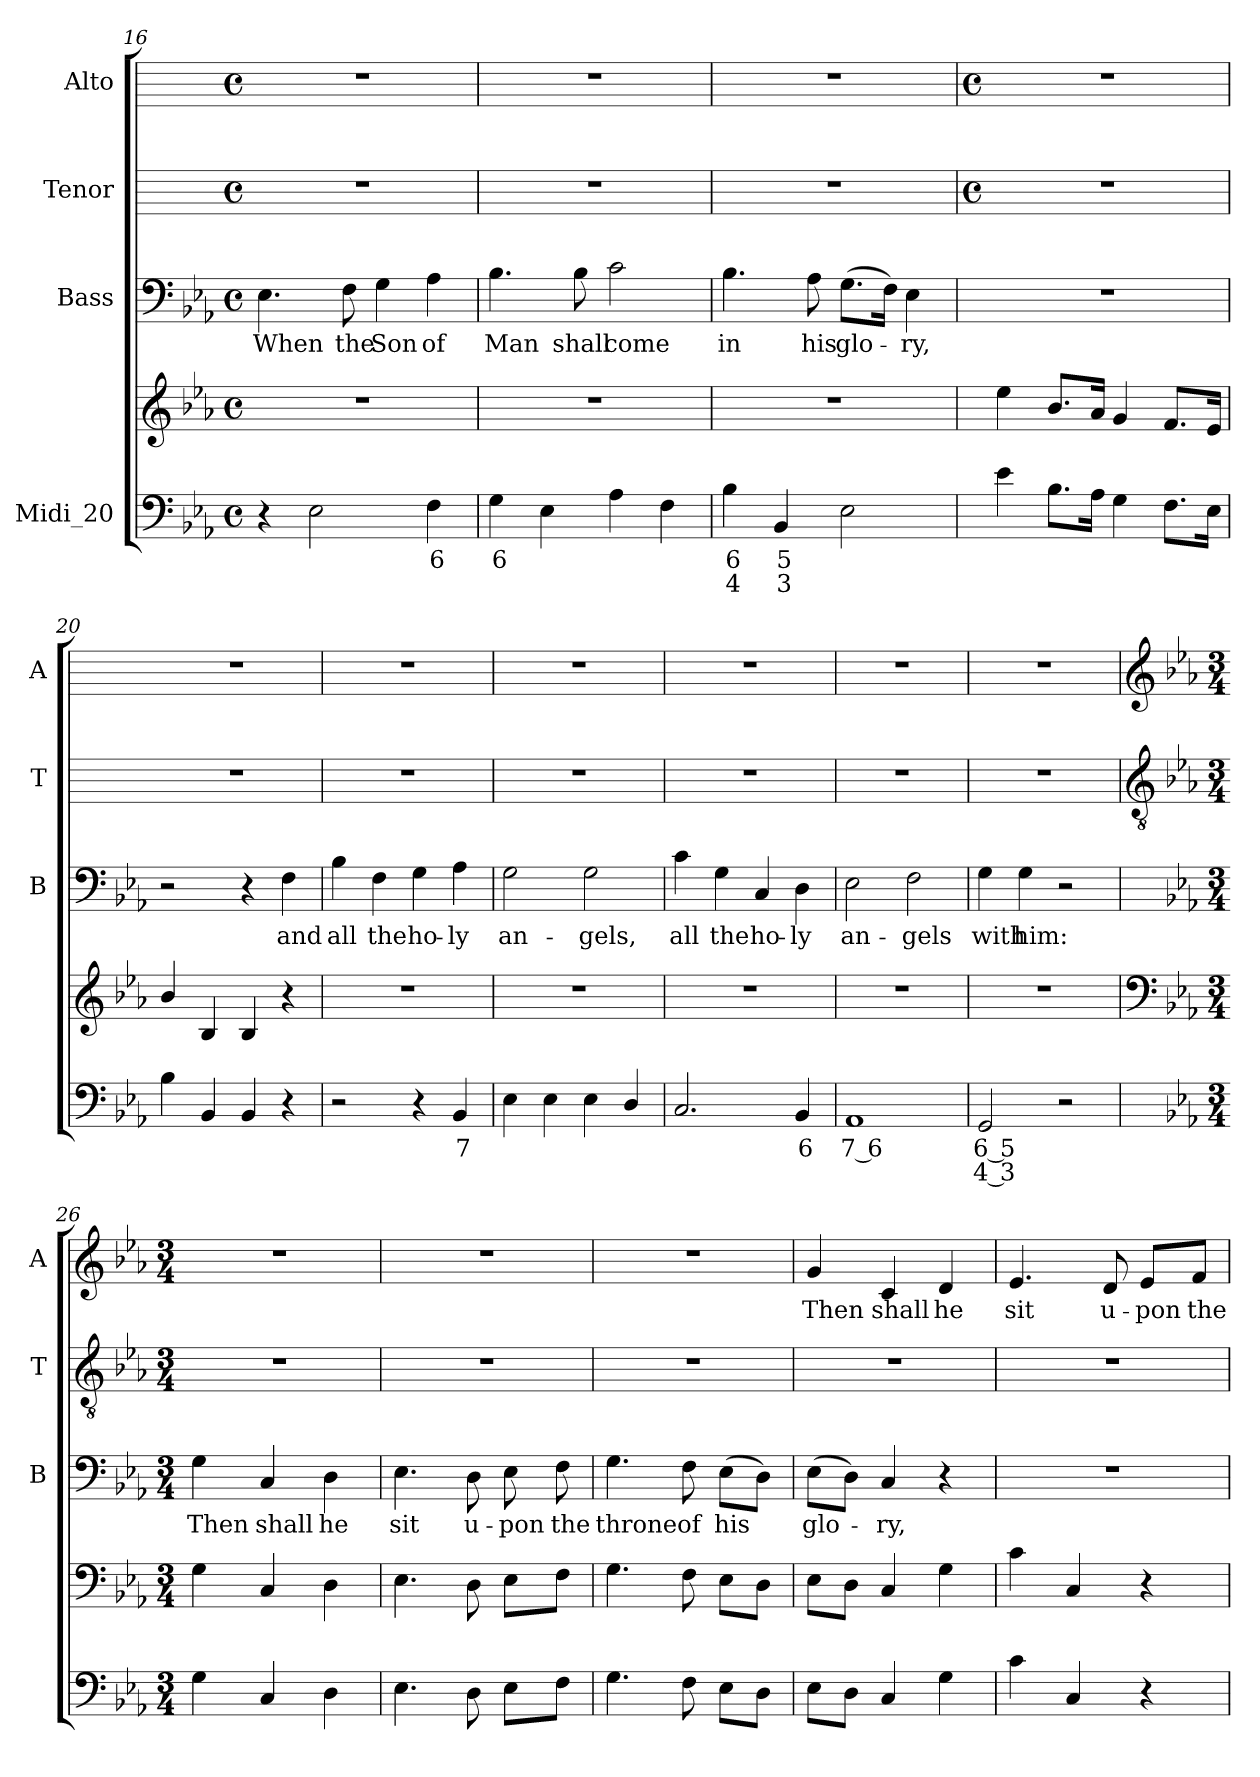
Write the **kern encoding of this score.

**kern	**text	**text	**kern	**kern	**text	**kern	**kern	**text
*part4	*part4	*part4	*part4	*part3	*part3	*part2	*part1	*part1
*staff5	*staff5	*staff5	*staff4	*staff3	*staff3	*staff2	*staff1	*staff1
*I"Midi_20	*	*	*	*I"Bass	*	*I"Tenor	*I"Alto	*
*	*	*	*	*I'B	*	*I'T	*I'A	*
*clefF4	*	*	*clefG2	*clefF4	*	*	*	*
*k[b-e-a-]	*	*	*k[b-e-a-]	*k[b-e-a-]	*	*	*	*
*E-:	*	*	*E-:	*E-:	*	*	*	*
*M4/4	*	*	*M4/4	*M4/4	*	*M4/4	*M4/4	*
*met(c)	*	*	*met(c)	*met(c)	*	*met(c)	*met(c)	*
=16	=16	=16	=16	=16	=16	=16	=16	=16
!	!	!	!	!	!LO:LY:b	!	!	!
4r	.	.	1r	4.E-	When	1r	1r	.
2E-	.	.	.	.	.	.	.	.
!	!	!	!	!	!LO:LY:b	!	!	!
.	.	.	.	8F	the	.	.	.
!	!	!	!	!	!LO:LY:b	!	!	!
.	.	.	.	4G	Son	.	.	.
!	!LO:LY:b	!	!	!	!LO:LY:b	!	!	!
4F	6	.	.	4A-	of	.	.	.
=17	=17	=17	=17	=17	=17	=17	=17	=17
!	!LO:LY:b	!	!	!	!LO:LY:b	!	!	!
4G	6	.	1r	4.B-	Man	1r	1r	.
4E-	.	.	.	.	.	.	.	.
!	!	!	!	!	!LO:LY:b	!	!	!
.	.	.	.	8B-	shall	.	.	.
!	!	!	!	!	!LO:LY:b	!	!	!
4A-	.	.	.	2c	come	.	.	.
4F	.	.	.	.	.	.	.	.
=18	=18	=18	=18	=18	=18	=18	=18	=18
!	!LO:LY:b	!LO:LY:b	!	!	!LO:LY:b	!	!	!
4B-	6	4	1r	4.B-	in	1r	1r	.
!	!LO:LY:b	!LO:LY:b	!	!	!	!	!	!
4BB-	5	3	.	.	.	.	.	.
!	!	!	!	!	!LO:LY:b	!	!	!
.	.	.	.	8A-	his	.	.	.
!	!	!	!	!	!LO:LY:b	!	!	!
2E-	.	.	.	(>8.GL	glo-	.	.	.
.	.	.	.	16FJ)	.	.	.	.
!	!	!	!	!	!LO:LY:b	!	!	!
.	.	.	.	4E-	ry,	.	.	.
!!LO:LB:g=z
=19	=19	=19	=19	=19	=19	=19	=19	=19
*	*	*	*	*	*	*M4/4	*M4/4	*
*	*	*	*	*	*	*met(c)	*met(c)	*
4e-	.	.	4ee-	1r	.	1r	1r	.
8.B-L	.	.	8.b-L	.	.	.	.	.
16A-J	.	.	16a-J	.	.	.	.	.
4G	.	.	4g	.	.	.	.	.
8.FL	.	.	8.fL	.	.	.	.	.
16E-J	.	.	16e-J	.	.	.	.	.
=20	=20	=20	=20	=20	=20	=20	=20	=20
4B-\	.	.	4b-/	2r	.	1r	1r	.
4BB-	.	.	4B-	.	.	.	.	.
4BB-	.	.	4B-	4r	.	.	.	.
!	!	!	!	!	!LO:LY:b	!	!	!
4r	.	.	4r	4F	and	.	.	.
=21	=21	=21	=21	=21	=21	=21	=21	=21
!	!	!	!	!	!LO:LY:b	!	!	!
2r	.	.	1r	4B-	all	1r	1r	.
!	!	!	!	!	!LO:LY:b	!	!	!
.	.	.	.	4F	the	.	.	.
!	!	!	!	!	!LO:LY:b	!	!	!
4r	.	.	.	4G	ho-	.	.	.
!	!LO:LY:b	!	!	!	!LO:LY:b	!	!	!
4BB-	7	.	.	4A-	-ly	.	.	.
=22	=22	=22	=22	=22	=22	=22	=22	=22
!	!	!	!	!	!LO:LY:b	!	!	!
4E-	.	.	1r	2G	an-	1r	1r	.
4E-	.	.	.	.	.	.	.	.
!	!	!	!	!	!LO:LY:b	!	!	!
4E-	.	.	.	2G	-gels,	.	.	.
4D/	.	.	.	.	.	.	.	.
=23	=23	=23	=23	=23	=23	=23	=23	=23
!	!	!	!	!	!LO:LY:b	!	!	!
2.C	.	.	1r	4c	all	1r	1r	.
!	!	!	!	!	!LO:LY:b	!	!	!
.	.	.	.	4G	the	.	.	.
!	!	!	!	!	!LO:LY:b	!	!	!
.	.	.	.	4C	ho-	.	.	.
!	!LO:LY:b	!	!	!	!LO:LY:b	!	!	!
4BB-	6	.	.	4D	-ly	.	.	.
=24	=24	=24	=24	=24	=24	=24	=24	=24
!	!LO:LY:b	!	!	!	!LO:LY:b	!	!	!
1AA-	7 6	.	1r	2E-	an-	1r	1r	.
!	!	!	!	!	!LO:LY:b	!	!	!
.	.	.	.	2F	-gels	.	.	.
=25	=25	=25	=25	=25	=25	=25	=25	=25
!	!LO:LY:b	!LO:LY:b	!	!	!LO:LY:b	!	!	!
2GG	6 5	4 3	1r	4G	with	1r	1r	.
!	!	!	!	!	!LO:LY:b	!	!	!
.	.	.	.	4G	him:	.	.	.
2r	.	.	.	2r	.	.	.	.
!!LO:LB:g=z
=26	=26	=26	=26	=26	=26	=26	=26	=26
*	*	*	*clefF4	*	*	*clefGv2	*clefG2	*
*k[b-e-a-]	*	*	*k[b-e-a-]	*	*	*k[b-e-a-]	*k[b-e-a-]	*
*E-:	*	*	*E-:	*	*	*E-:	*E-:	*
*M3/4	*	*	*M3/4	*M3/4	*	*M3/4	*M3/4	*
!	!	!	!	!	!LO:LY:b	!LO:N:vis=1	!LO:N:vis=1	!
4G	.	.	4G	4G	Then	2.r	2.r	.
!	!	!	!	!	!LO:LY:b	!	!	!
4C	.	.	4C	4C	shall	.	.	.
!	!	!	!	!	!LO:LY:b	!	!	!
4D	.	.	4D	4D	he	.	.	.
=27	=27	=27	=27	=27	=27	=27	=27	=27
!	!	!	!	!	!LO:LY:b	!LO:N:vis=1	!LO:N:vis=1	!
4.E-	.	.	4.E-	4.E-	sit	2.r	2.r	.
!	!	!	!	!	!LO:LY:b	!	!	!
8D	.	.	8D	8D	u-	.	.	.
!	!	!	!	!	!LO:LY:b	!	!	!
8E-L	.	.	8E-L	8E-	-pon	.	.	.
!	!	!	!	!	!LO:LY:b	!	!	!
8FJ	.	.	8FJ	8F	the	.	.	.
=28	=28	=28	=28	=28	=28	=28	=28	=28
!	!	!	!	!	!LO:LY:b	!LO:N:vis=1	!LO:N:vis=1	!
4.G	.	.	4.G	4.G	throne	2.r	2.r	.
!	!	!	!	!	!LO:LY:b	!	!	!
8F	.	.	8F	8F	of	.	.	.
!	!	!	!	!	!LO:LY:b	!	!	!
8E-L	.	.	8E-L	(>8E-L	his	.	.	.
8DJ	.	.	8DJ	8DJ)	.	.	.	.
=29	=29	=29	=29	=29	=29	=29	=29	=29
!	!	!	!	!	!LO:LY:b	!LO:N:vis=1	!	!LO:LY:b
8E-L	.	.	8E-L	(>8E-L	glo-	2.r	4g	Then
8DJ	.	.	8DJ	8DJ)	.	.	.	.
!	!	!	!	!	!LO:LY:b	!	!	!LO:LY:b
4C	.	.	4C	4C	ry,	.	4c	shall
!	!	!	!	!	!	!	!	!LO:LY:b
4G	.	.	4G	4r	.	.	4d	he
=30	=30	=30	=30	=30	=30	=30	=30	=30
!	!	!	!	!LO:N:vis=1	!	!LO:N:vis=1	!	!LO:LY:b
4c	.	.	4c	2.r	.	2.r	4.e-	sit
4C	.	.	4C	.	.	.	.	.
!	!	!	!	!	!	!	!	!LO:LY:b
.	.	.	.	.	.	.	8d	u-
!	!	!	!	!	!	!	!	!LO:LY:b
4r	.	.	4r	.	.	.	8e-/L	-pon
!	!	!	!	!	!	!	!	!LO:LY:b
.	.	.	.	.	.	.	8f/J	the
=	=	=	=	=	=	=	=	=
*-	*-	*-	*-	*-	*-	*-	*-	*-
